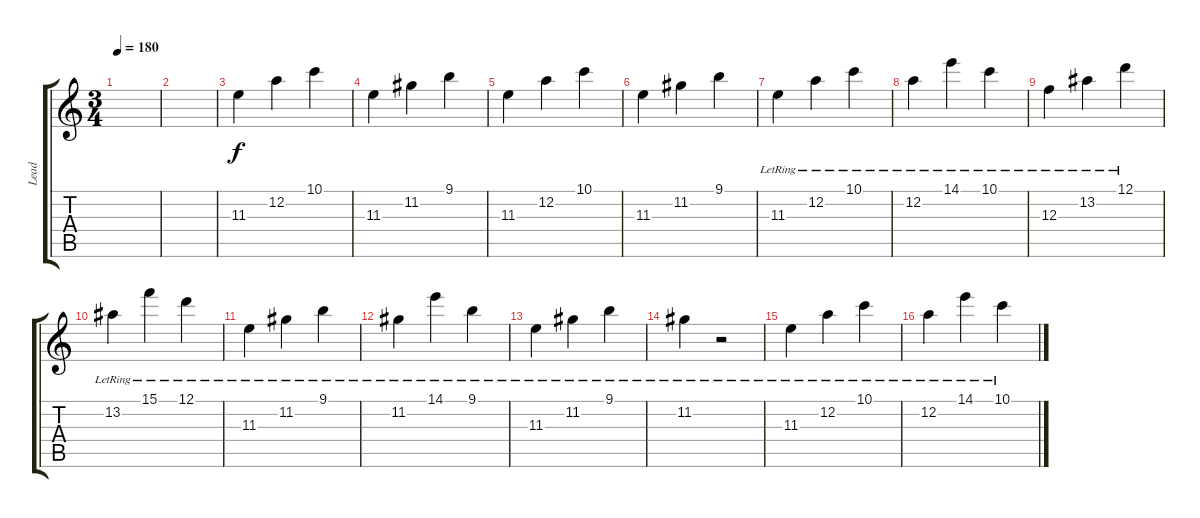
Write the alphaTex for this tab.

\track ("Lead" "Lead") {instrument distortionguitar}
\staff {score tabs}
\tuning (D4 A3 F3 C3 G2 C2) {hide}
\ts (3 4)
\tempo 180
\clef g2
\ks c
|
|
11.3.4 12.2.4 10.1.4 |
11.3.4 11.2.4 9.1.4 |
11.3.4 12.2.4 10.1.4 |
11.3.4 11.2.4 9.1.4 |
11.3{lr}.4 12.2{lr}.4 10.1{lr}.4 |
12.2{lr}.4 14.1{lr}.4 10.1{lr}.4 |
12.3{lr}.4 13.2{lr}.4 12.1{lr}.4 |
13.2{lr}.4 15.1{lr}.4 12.1{lr}.4 |
11.3{lr}.4 11.2{lr}.4 9.1{lr}.4 |
11.2{lr}.4 14.1{lr}.4 9.1{lr}.4 |
11.3{lr}.4 11.2{lr}.4 9.1{lr}.4 |
11.2{lr}.4 r.2 |
11.3{lr}.4 12.2{lr}.4 10.1{lr}.4 |
12.2{lr}.4 14.1{lr}.4 10.1{lr}.4
